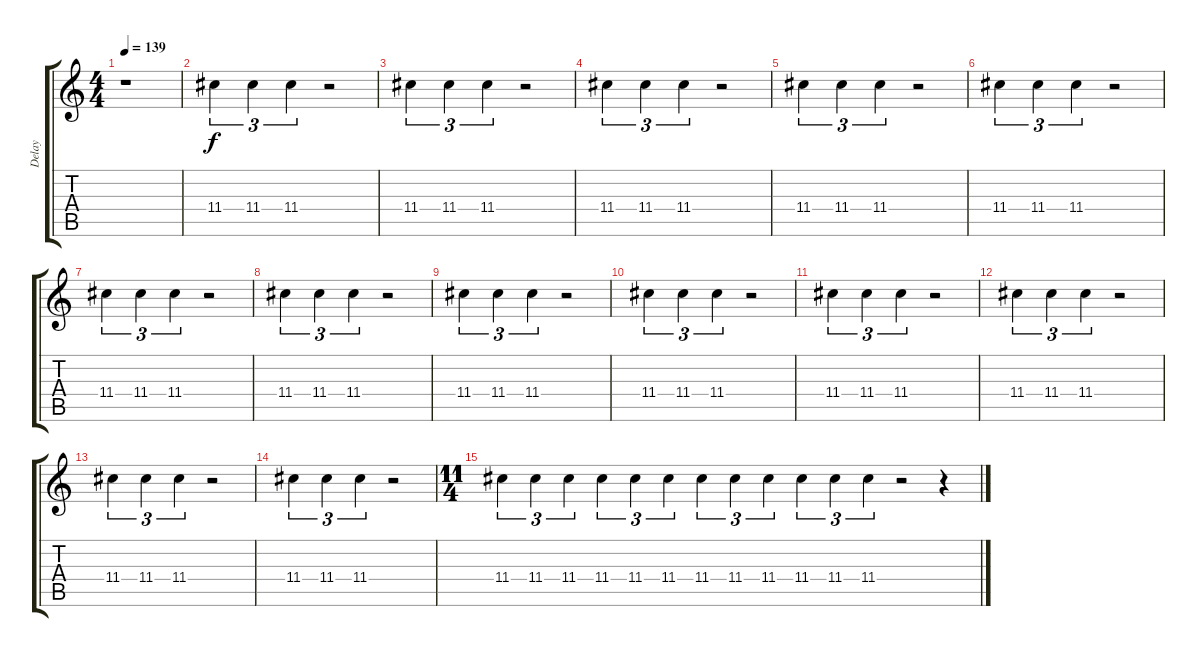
\track ("Delay" "Delay") {instrument distortionguitar}
\staff {score tabs}
\tuning (E4 B3 G3 D3 A2 E2) {hide}
\ts (4 4)
\tempo 139
\clef g2
\ks c
r.1{dy f volume 13} |
11.4.4{tu (3 2) volume 9} 11.4.4{tu (3 2)} 11.4.4{tu (3 2)} r.2{volume 13} |
11.4.4{tu (3 2) volume 9} 11.4.4{tu (3 2)} 11.4.4{tu (3 2)} r.2{volume 13} |
11.4.4{tu (3 2) volume 9} 11.4.4{tu (3 2)} 11.4.4{tu (3 2)} r.2{volume 13} |
11.4.4{tu (3 2) volume 9} 11.4.4{tu (3 2)} 11.4.4{tu (3 2)} r.2{volume 13} |
11.4.4{tu (3 2) volume 9} 11.4.4{tu (3 2)} 11.4.4{tu (3 2)} r.2{volume 13} |
11.4.4{tu (3 2) volume 9} 11.4.4{tu (3 2)} 11.4.4{tu (3 2)} r.2{volume 13} |
11.4.4{tu (3 2) volume 9} 11.4.4{tu (3 2)} 11.4.4{tu (3 2)} r.2{volume 13} |
11.4.4{tu (3 2) volume 9} 11.4.4{tu (3 2)} 11.4.4{tu (3 2)} r.2{volume 13} |
11.4.4{tu (3 2) volume 9} 11.4.4{tu (3 2)} 11.4.4{tu (3 2)} r.2{volume 13} |
11.4.4{tu (3 2) volume 9} 11.4.4{tu (3 2)} 11.4.4{tu (3 2)} r.2{volume 13} |
11.4.4{tu (3 2) volume 9} 11.4.4{tu (3 2)} 11.4.4{tu (3 2)} r.2{volume 13} |
11.4.4{tu (3 2) volume 9} 11.4.4{tu (3 2)} 11.4.4{tu (3 2)} r.2{volume 13} |
11.4.4{tu (3 2) volume 9} 11.4.4{tu (3 2)} 11.4.4{tu (3 2)} r.2{volume 13} |
\ts (11 4)
11.4.4{tu (3 2) volume 0} 11.4.4{tu (3 2)} 11.4.4{tu (3 2)} 11.4.4{tu (3 2)} 11.4.4{tu (3 2)} 11.4.4{tu (3 2)} 11.4.4{tu (3 2)} 11.4.4{tu (3 2)} 11.4.4{tu (3 2)} 11.4.4{tu (3 2)} 11.4.4{tu (3 2)} 11.4.4{tu (3 2)} r.2 r.4
